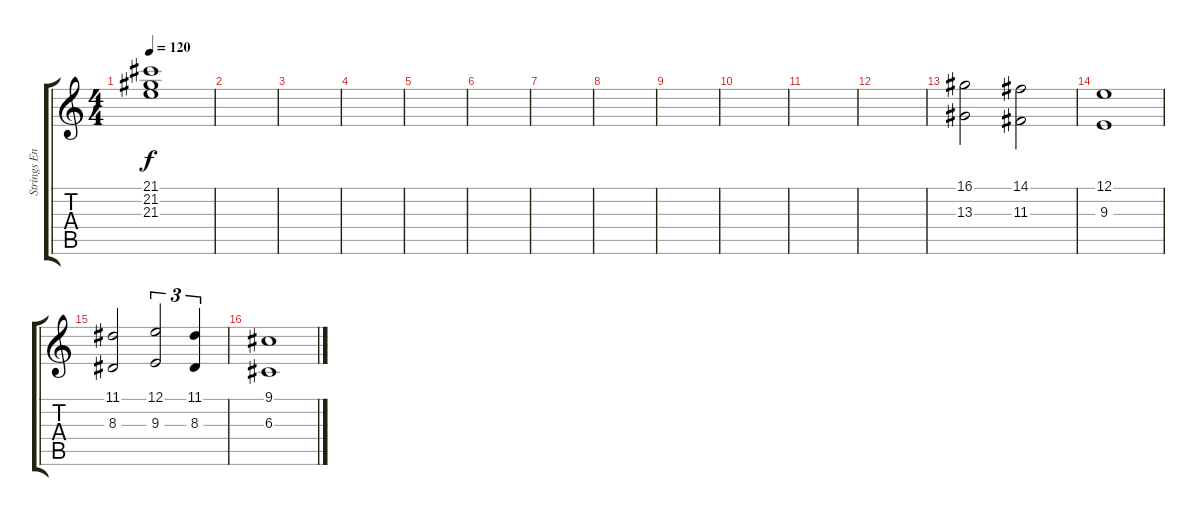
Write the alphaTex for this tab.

\track ("Strings Ensemble" "Strings En") {instrument stringensemble1}
\staff {score tabs}
\tuning (E4 B3 G3 D3 A2 E2) {hide}
\ts (4 4)
\tempo 120
\clef g2
\ks c
(21.1{t} 21.2{t} 21.3{t}).1{dy f} |
|
|
|
|
|
|
|
|
|
|
|
(16.1 13.3).2 (14.1 11.3).2 |
(12.1 9.3).1 |
(11.1 8.3).2 (12.1 9.3).2{tu (3 2)} (11.1 8.3).4{tu (3 2)} |
(9.1 6.3).1
